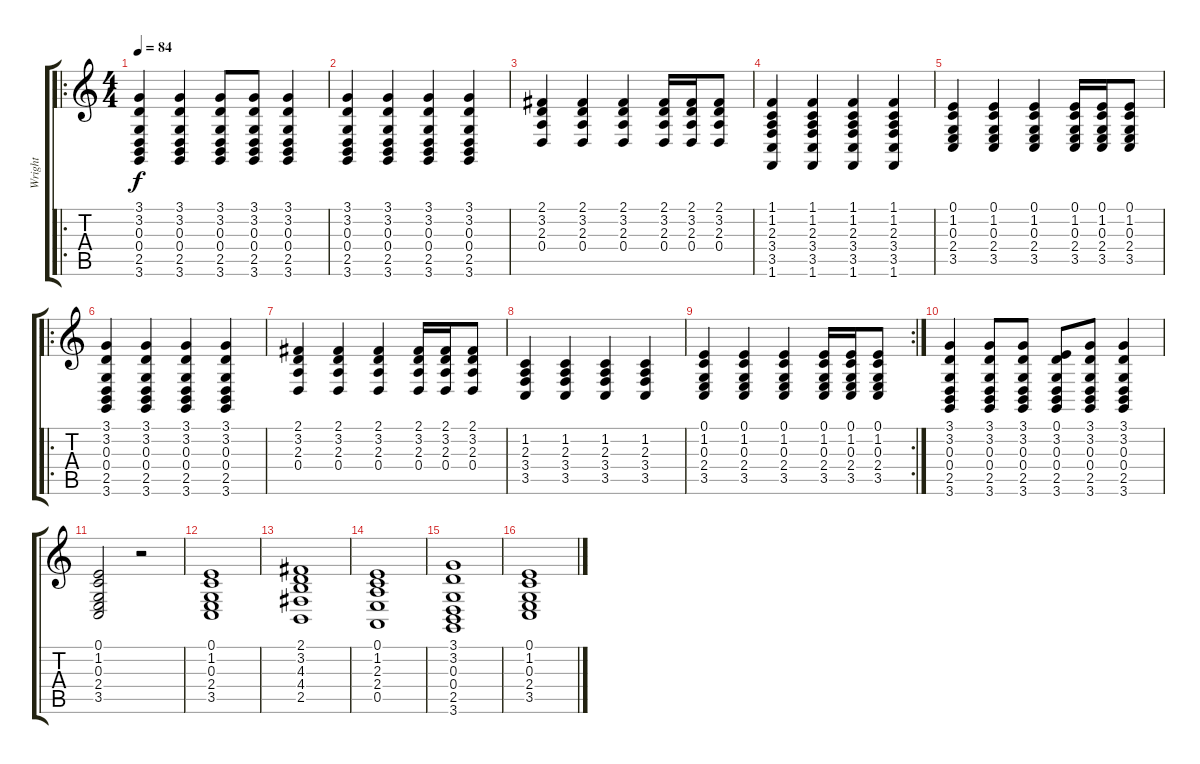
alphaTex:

\track ("Wright" "Wright") {instrument drawbarorgan}
\staff {score tabs}
\tuning (E4 B3 G3 D3 A2 E2) {hide}
\ro
\ts (4 4)
\tempo 84
\clef g2
\ks c
(3.1 3.2 0.3 0.4 2.5 3.6).4{dy f instrument acousticgrandpiano} (3.1 3.2 0.3 0.4 2.5 3.6).4 (3.1 3.2 0.3 0.4 2.5 3.6).8 (3.1 3.2 0.3 0.4 2.5 3.6).8 (3.1 3.2 0.3 0.4 2.5 3.6).4 |
(3.1 3.2 0.3 0.4 2.5 3.6).4 (3.1 3.2 0.3 0.4 2.5 3.6).4 (3.1 3.2 0.3 0.4 2.5 3.6).4 (3.1 3.2 0.3 0.4 2.5 3.6).4 |
(2.1 3.2 2.3 0.4).4 (2.1 3.2 2.3 0.4).4 (2.1 3.2 2.3 0.4).4 (2.1 3.2 2.3 0.4).16 (2.1 3.2 2.3 0.4).16 (2.1 3.2 2.3 0.4).8 |
(1.1 1.2 2.3 3.4 3.5 1.6).4 (1.1 1.2 2.3 3.4 3.5 1.6).4 (1.1 1.2 2.3 3.4 3.5 1.6).4 (1.1 1.2 2.3 3.4 3.5 1.6).4 |
(0.1 1.2 0.3 2.4 3.5).4 (0.1 1.2 0.3 2.4 3.5).4 (0.1 1.2 0.3 2.4 3.5).4 (0.1 1.2 0.3 2.4 3.5).16 (0.1 1.2 0.3 2.4 3.5).16 (0.1 1.2 0.3 2.4 3.5).8 |
\ro
(3.1 3.2 0.3 0.4 2.5 3.6).4 (3.1 3.2 0.3 0.4 2.5 3.6).4 (3.1 3.2 0.3 0.4 2.5 3.6).4 (3.1 3.2 0.3 0.4 2.5 3.6).4 |
(2.1 3.2 2.3 0.4).4 (2.1 3.2 2.3 0.4).4 (2.1 3.2 2.3 0.4).4 (2.1 3.2 2.3 0.4).16 (2.1 3.2 2.3 0.4).16 (2.1 3.2 2.3 0.4).8 |
(1.2 2.3 3.4 3.5).4 (1.2 2.3 3.4 3.5).4 (1.2 2.3 3.4 3.5).4 (1.2 2.3 3.4 3.5).4 |
\rc 2
(0.1 1.2 0.3 2.4 3.5).4 (0.1 1.2 0.3 2.4 3.5).4 (0.1 1.2 0.3 2.4 3.5).4 (0.1 1.2 0.3 2.4 3.5).16 (0.1 1.2 0.3 2.4 3.5).16 (0.1 1.2 0.3 2.4 3.5).8 |
(3.1 3.2 0.3 0.4 2.5 3.6).4 (3.1 3.2 0.3 0.4 2.5 3.6).8 (3.1 3.2 0.3 0.4 2.5 3.6).8 (0.1 3.2 0.3 0.4 2.5 3.6).8 (3.1 3.2 0.3 0.4 2.5 3.6).8 (3.1 3.2 0.3 0.4 2.5 3.6).4 |
(0.1 1.2 0.3 2.4 3.5).2 r.2 |
(0.1 1.2 0.3 2.4 3.5).1{instrument drawbarorgan} |
(2.1 3.2 4.3 4.4 2.5).1 |
(0.1 1.2 2.3 2.4 0.5).1 |
(3.1 3.2 0.3 0.4 2.5 3.6).1 |
(0.1 1.2 0.3 2.4 3.5).1
